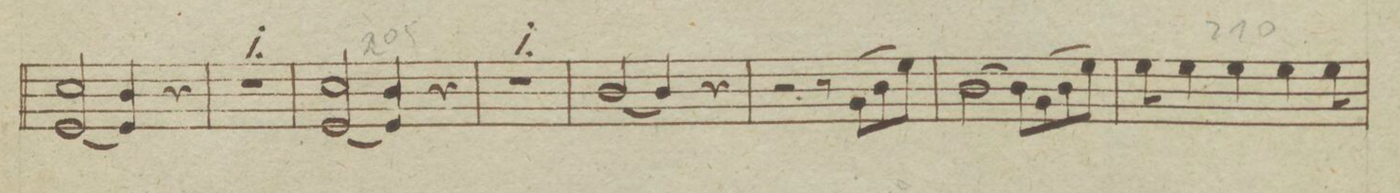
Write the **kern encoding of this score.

**kern	**dynam
*I"Violino Secondo.	*
*clefG2	*
*k[b-e-a-]	*
*met(c)	*
*M4/4	*
(2e-/ 2cc	.
4e-/) 4b-	.
4r	.
=200	=200
1r	.
=201	=201
(2e-/ 2cc	.
4e-/) 4b-	.
4r	.
=202	=202
1r	.
=203	=203
(2b-/	.
4b-/)	.
4r	.
=204	=204
2r	.
8r	.
(8g\L	.
8b-\	.
8ee-\J)	.
=205	=205
(2b-\	.
8b-\L)	.
(8g\	.
8b-\	.
8ee-\J)	.
=206	=206
8ee-\	.
4ee-\	.
4ee-\	.
4ee-\	.
8ee-\	.
=207	=207
*-	*-
